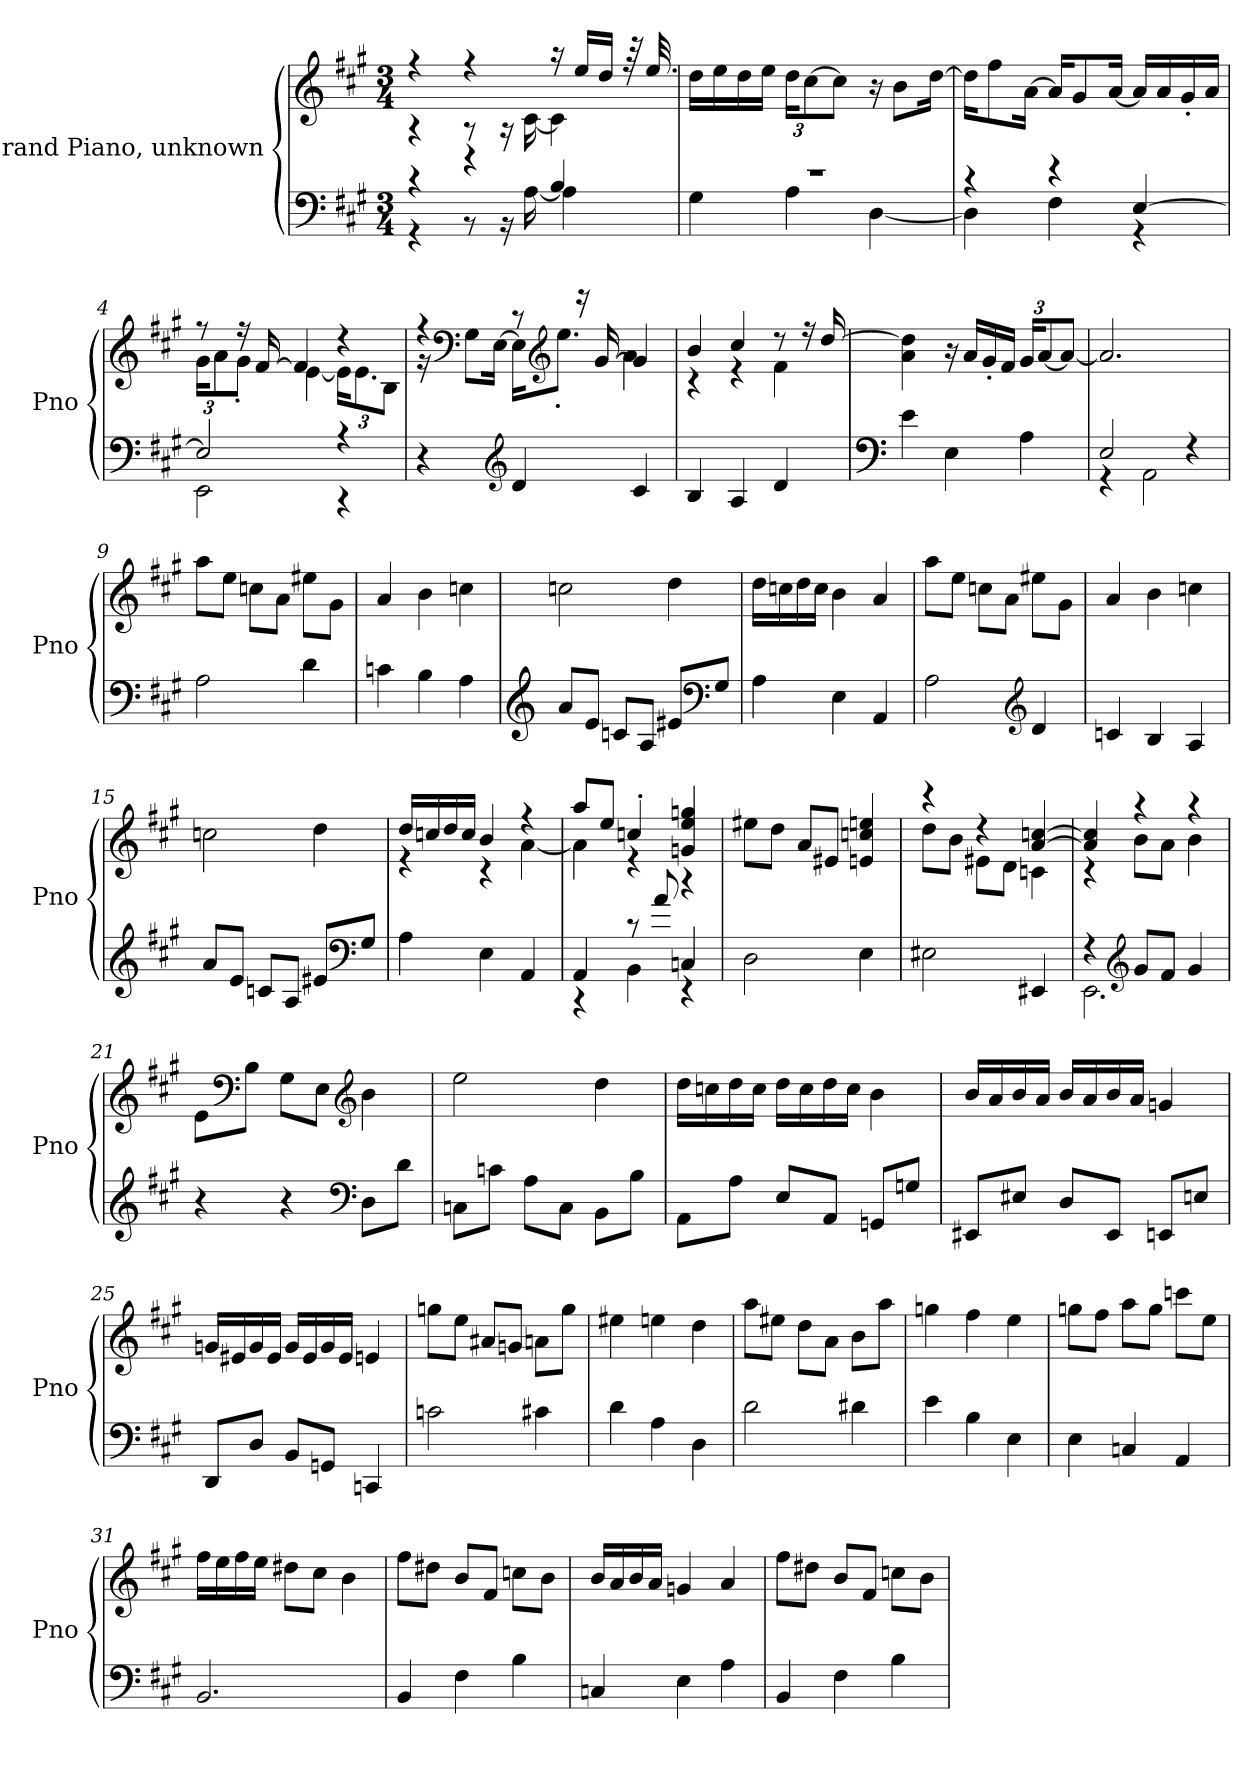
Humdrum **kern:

**kern	**kern
*part1	*part1
*staff2	*staff1
*I"Grand Piano, unknown	*
*I'Pno	*
*clefF4	*clefG2
*k[f#c#g#]	*k[f#c#g#]
*M3/4	*M3/4
*MM196	*MM196
=1	=1
*^	*^
4r	4r	4r	4r
4r	8r	4r	8r
.	16r	.	16r
.	[16A\	.	[16c#\
4B/	4A\]	16r	4c#\]
.	.	16ee/LL	.
.	.	16dd/JJ	.
.	.	64r	.
.	.	32.ee/	.
*	*	*v	*v
=2	=2	=2
2.r	4G#\	16dd\LL
.	.	16ee\
.	.	16dd\
.	.	16ee\JJ
*	*	*Xbrackettup
.	4A\	24dd\KL
.	.	[12cc#\
.	.	8cc#\J]
.	[4D\	16r
.	.	8b\L
.	.	[16dd\Jk
=3	=3	=3
4r	4D\]	16dd\KL]
.	.	8ff#\
.	.	[16a\Jk
4r	4F#\	16a/KL]
.	.	8g#/
.	.	[16a/Jk
[4E/	4r	16a/LL]
.	.	16a/
.	.	16g#'/
.	.	16a/JJ
=4	=4	=4
*	*	*^
2E/]	2EE\	8r	24g#\KL
.	.	.	12a\
.	.	16r	8g#'\J
.	.	[16f#/	.
.	.	4f#/]	[4e\
4r	4r	4r	24e\KL]
.	.	.	12.e\
.	.	.	12B\J
*v	*v	*	*
!!LO:LB:g=z	!!
=5	=5	=5
4r	4r	16r
*	*clefF4	*
.	.	8G#\L
.	.	[16E\Jk
*clefG2	*	*
4d/	8r	16E\KL]
*	*clefG2	*
.	.	8.ee'\J
.	16r	.
.	[16g#/	.
4c#/	4g#/]	4a\
=6	=6	=6
4B/	4b/	4r
4A/	4cc#/	4r
4d/	8r	4f#\
.	16r	.
.	[16dd/	.
*	*v	*v
=7	=7
*clefF4	*
4e\	4a\ 4dd\]
4E\	16r
.	16a/LL
.	16g#'/
.	16f#/JJ
4A\	24g#/KL
.	[12a/
.	8a/J_
=8	=8
*^	*
2E/	4r	2.a/]
.	2AA\	.
4r	.	.
*v	*v	*
=9	=9
2A\	8aa\L
.	8ee\J
.	8ccn\L
.	8a\J
4d\	8ee#X\L
.	8g#\J
!!LO:LB:g=z
=10	=10
4cn\	4a/
4B\	4b\
4A\	4ccn\
=11	=11
*clefG2	*
8a/L	2ccn\
8e/J	.
8cn/L	.
8A/J	.
8e#X/L	4dd\
*clefF4	*
8G#/J	.
=12	=12
4A\	16dd\LL
.	16ccn\
.	16dd\
.	16cc\JJ
4E\	4b\
4AA/	4a/
=13	=13
2A\	8aa\L
.	8ee\J
.	8ccn\L
.	8a\J
*clefG2	*
4d/	8ee#X\L
.	8g#\J
=14	=14
4cn/	4a/
4B/	4b\
4A/	4ccn\
=15	=15
8a/L	2ccn\
8e/J	.
8cn/L	.
8A/J	.
8e#X/L	4dd\
*clefF4	*
8G#/J	.
!!LO:LB:g=z
=16	=16
*	*^
4A\	16dd/LL	4r
.	16ccn/	.
.	16dd/	.
.	16cc/JJ	.
4E\	4b/	4r
4AA/	4r	[4a\
=17	=17	=17
*^	*	*
4AA/	4r	8aa/L	4a\]
.	.	8ee/J	.
8r	4BB\	4ccn'/	4r
8a/	.	.	.
4Cn/	4r	4gn/ 4ee/ 4ggn/	4r
*v	*v	*	*
*	*v	*v
=18	=18
2D\	8ee#X\L
.	8dd\J
.	8a/L
.	8e#X/J
4E\	4en/ 4ccn/ 4een/
=19	=19
*	*^
2E#X\	4r	8dd\L
.	.	8b\J
.	4r	8e#X\L
.	.	8d\J
4EE#X/	[4a/ [4ccn/	4cn\
=20	=20	=20
*^	*	*
4r	2.EE\	4a/] 4cc/]	4r
*clefG2	*	*	*
8g#/L	.	4r	8b\L
8f#/J	.	.	8a\J
4g#/	.	4r	4b\
*v	*v	*	*
*	*v	*v
=21	=21
4r	8e\L
*	*clefF4
.	8B\J
4r	8G#\L
.	8E\J
*clefF4	*clefG2
8D\L	4b\
8d\J	.
!!LO:LB:g=z
=22	=22
8Cn\L	2ee\
8cn\J	.
8A\L	.
8C\J	.
8BB\L	4dd\
8B\J	.
=23	=23
8AA\L	16dd\LL
.	16ccn\
8A\J	16dd\
.	16cc\JJ
8E/L	16dd\LL
.	16cc\
8AA/J	16dd\
.	16cc\JJ
8GGn/L	4b\
8Gn/J	.
=24	=24
8EE#X/L	16b/LL
.	16a/
8E#X/J	16b/
.	16a/JJ
8D/L	16b/LL
.	16a/
8EE#/J	16b/
.	16a/JJ
8EEn/L	4gn/
8En/J	.
=25	=25
8DD/L	16gn/LL
.	16e#X/
8D/J	16g/
.	16e#/JJ
8BB/L	16g/LL
.	16e#/
8GGn/J	16g/
.	16e#/JJ
4CCn/	4en/
!!LO:LB:g=z
=26	=26
2cn\	8ggn\L
.	8ee\J
.	8a#X/L
.	8gn/J
4c#X\	8an\L
.	8gg\J
=27	=27
4d\	4ee#X\
4A\	4een\
4D\	4dd\
=28	=28
2d\	8aa\L
.	8ee#X\J
.	8dd\L
.	8a\J
4d#X\	8b\L
.	8aa\J
=29	=29
4e\	4ggn\
4B\	4ff#\
4E\	4ee\
=30	=30
4E\	8ggn\L
.	8ff#\J
4Cn/	8aa\L
.	8gg\J
4AA/	8cccn\L
.	8ee\J
=31	=31
2.BB/	16ff#\LL
.	16ee\
.	16ff#\
.	16ee\JJ
.	8dd#X\L
.	8cc#\J
.	4b\
!!LO:PB:g=z
=32	=32
4BB/	8ff#\L
.	8dd#X\J
4F#\	8b/L
.	8f#/J
4B\	8ccn\L
.	8b\J
=33	=33
4Cn/	16b/LL
.	16a/
.	16b/
.	16a/JJ
4E\	4gn/
4A\	4a/
=34	=34
4BB/	8ff#\L
.	8dd#X\J
4F#\	8b/L
.	8f#/J
4B\	8ccn\L
.	8b\J
=	=
*-	*-
